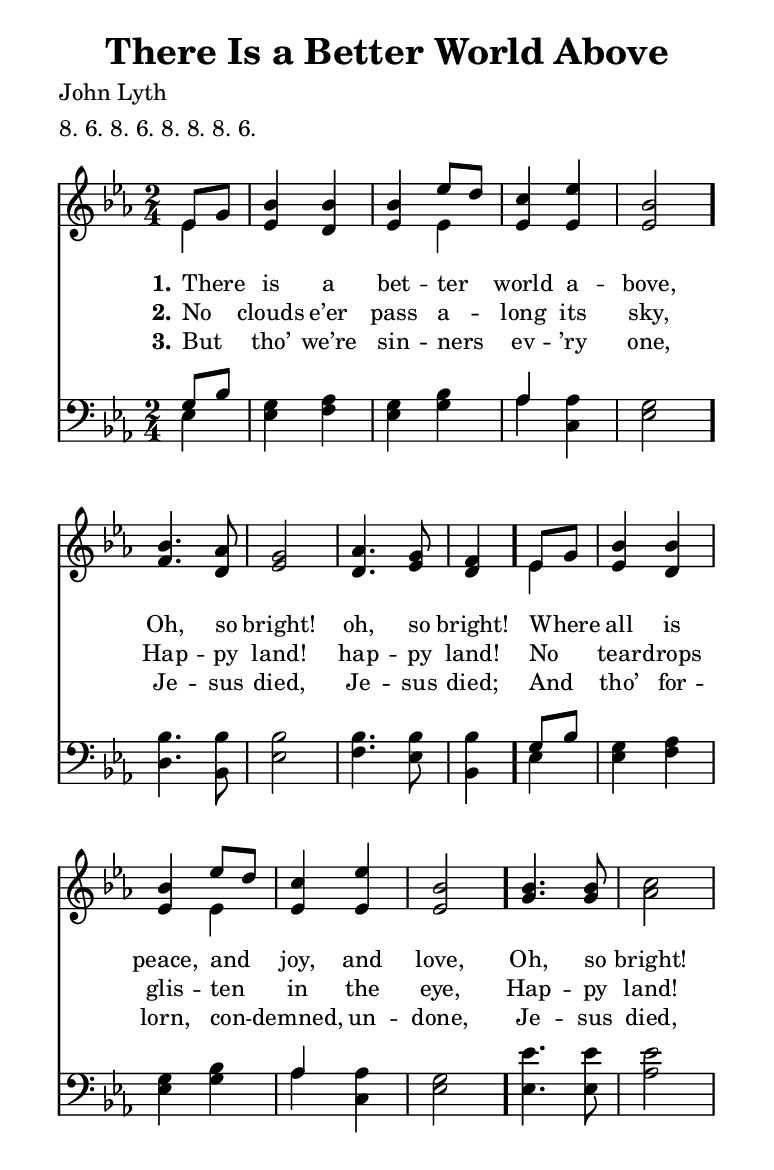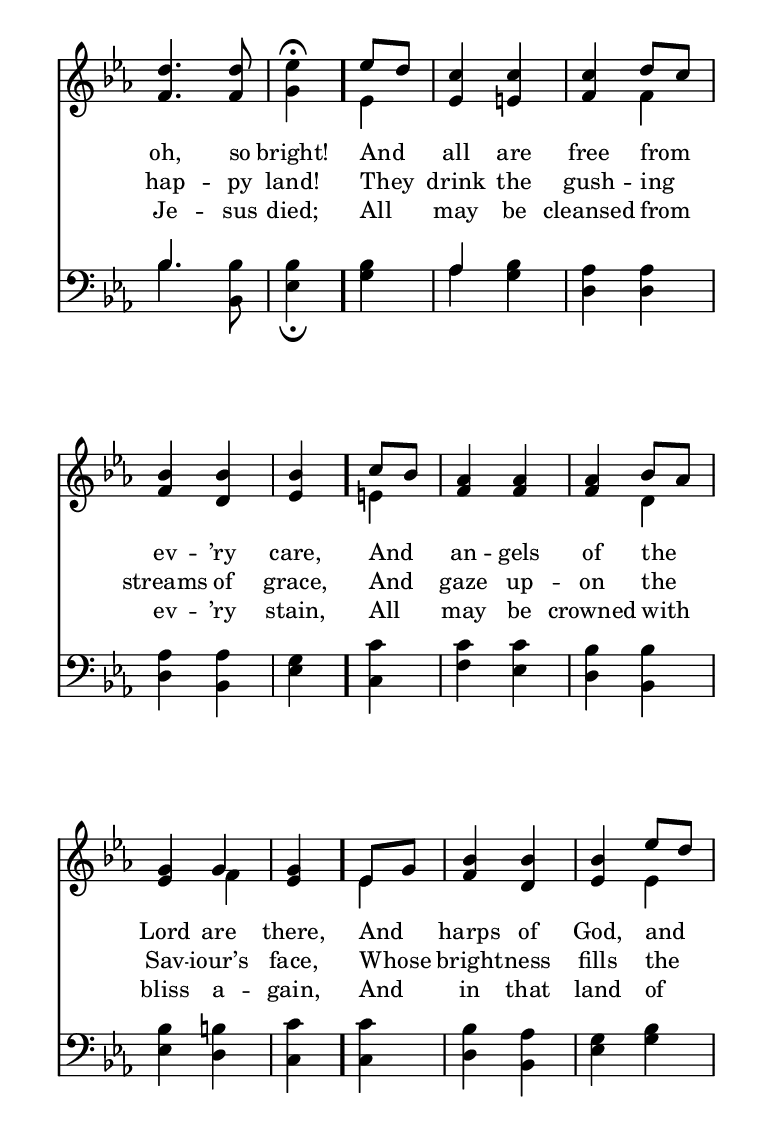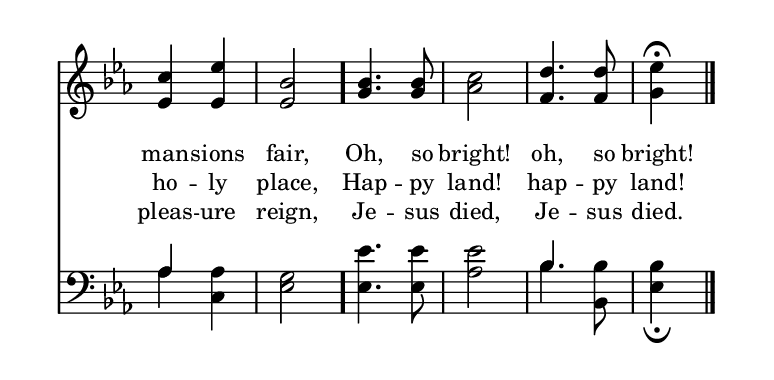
\include "common/global.ily"
\paper {
  \include "common/paper.ily"
}

\header{
  %gospel
  hymnnumber = "267"
  title = "There Is a Better World Above"
  tunename = "Better World"
  meter = "8. 6. 8. 6. 8. 8. 8. 6."
  poet = "John Lyth"
  composer = ""
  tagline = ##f
}

ta = { \tempo 4=90 }
tb = { \tempo 4=45 }

global = {
  \include "common/overrides.ily"
  \override Staff.TimeSignature.style = #'numbered
  \time 2/4
  \override Score.MetronomeMark.transparent = ##t % hide all fermata changes too
  \ta
  \key ees \major
  \partial 4
  \autoBeamOff
}

notesSoprano = {
\global
\relative c' {

  ees8[ g] | bes4 bes | bes ees8[ d] | c4 ees | bes2 |
  bes4. aes8 | g2 | aes4. g8 | f4 \eogbreak
  ees8[ g] | bes4 bes | bes ees8[ d] | c4 ees | bes2 |
  bes4. bes8 | c2 | d4. d8 | \tb ees4\fermata \ta \eogbreak

  ees8[ d] | c4 c | c d8[ c] | bes4 bes | bes
  c8[ bes] | aes4 aes | aes bes8[ aes] | g4 g | g \eogbreak
  ees8[ g] | bes4 bes | bes ees8[ d] | c4 ees | bes2 |
  bes4. bes8 | c2 | d4. d8 | \tb ees4\fermata \ta

  \bar "|."

}
}

notesAlto = {
\global
\relative e' {

  ees4 | ees d | ees ees | ees ees | ees2 |
  f4. d8 | ees2 | d4. ees8 | d4
  ees4 | ees d | ees ees | ees ees | ees2 |
  g4. g8 | aes2 | f4. f8 | g4

  ees4 | ees e | f f | f d | ees
  e4 | f f | f d | ees f | ees
  ees4 | f d | ees ees | ees ees | ees2 |
  g4. g8 | aes2 | f4. f8 | g4

}
}

notesTenor = {
\global
\relative a {

  g8[ bes] | g4 aes | g bes | aes aes | g2 |
  bes4. bes8 | bes2 | bes4. bes8 | bes4
  g8[ bes] | g4 aes | g bes | aes aes | g2 |
  ees'4. ees8 | ees2 | bes4. bes8 | bes4

  bes4 | aes bes | aes aes | aes aes | g
  c4 | c c | bes bes | bes b | c
  c4 | bes aes | g bes | aes aes | g2
  ees'4. ees8 | ees2 | bes4. bes8 | bes4

}
}

notesBass = {
\global
\relative f {

  ees4 | ees f | ees g | aes c, | ees2 |
  d4. bes8 | ees2 | f4. ees8 | bes4
  ees4 | ees f | ees g | aes c, | ees2 |
  ees4. ees8 | aes2 | bes4. bes,8 | ees4_\fermata

  g4 aes g | d d | d bes | ees
  c4 | f ees | d bes | ees d | c
  c4 | d bes | ees g | aes c, | ees2 |
  ees4. ees8 | aes2 | bes4. bes,8 | ees4_\fermata

}
}

wordsA = \lyricmode {
\set stanza = "1."

There is a bet -- ter world a -- bove, \bar "."
Oh, so bright! oh, so bright! \bar "."
Where all is peace, and joy, and love, \bar "."
Oh, so bright! oh, so bright! \bar "."
And all are free from ev -- ’ry care, \bar "."
And an -- gels of the Lord are there, \bar "."
And harps of God, and man -- sions fair, \bar "."
Oh, so bright! oh, so bright! \bar "."

}

wordsB = \lyricmode {
\set stanza = "2."

No clouds e’er pass a -- long its sky,
Hap -- py land! hap -- py land!
No tear -- drops glis -- ten in the eye,
Hap -- py land! hap -- py land!
They drink the gush -- ing streams of grace,
And gaze up -- on the Sav -- iour’s face,
Whose bright -- ness fills the ho -- ly place,
Hap -- py land! hap -- py land!

}

wordsC = \lyricmode {
\set stanza = "3."

But tho’ we’re sin -- ners ev -- ’ry one,
Je -- sus died, Je -- sus died;
And tho’ for -- lorn, con -- demned, un -- done,
Je -- sus died, Je -- sus died;
All may be cleansed from ev -- ’ry stain,
All may be crowned with bliss a -- gain,
And in that land of pleas -- ure reign,
Je -- sus died, Je -- sus died.

}

\score {
  \context ChoirStaff <<
    \context Staff = upper <<
      \set Staff.autoBeaming = ##f
      \set ChoirStaff.systemStartDelimiter = #'SystemStartBar
      \set ChoirStaff.printPartCombineTexts = ##f
      \partcombine #'(2 . 11) \notesSoprano \notesAlto
      \context NullVoice = sopranos { \voiceOne << \notesSoprano >> }
      \context Lyrics = one   \lyricsto sopranos \wordsA
      \context Lyrics = two   \lyricsto sopranos \wordsB
      \context Lyrics = three \lyricsto sopranos \wordsC
    >>
    \context Staff = men <<
      \set Staff.autoBeaming = ##f
      \clef bass
      \set ChoirStaff.printPartCombineTexts = ##f
      \partcombine #'(2 . 11) \notesTenor \notesBass
    >>
  >>
  \layout {
    \include "common/layout.ily"
  }
  #(cond ((ly:get-option 'eog-midi-permitted) #{ \midi{
    \include "common/midi.ily"
  } #}))
}

\version "2.19.49"  % necessary for upgrading to future LilyPond versions.

% vi:set et ts=2 sw=2 ai nocindent syntax=lilypond:
